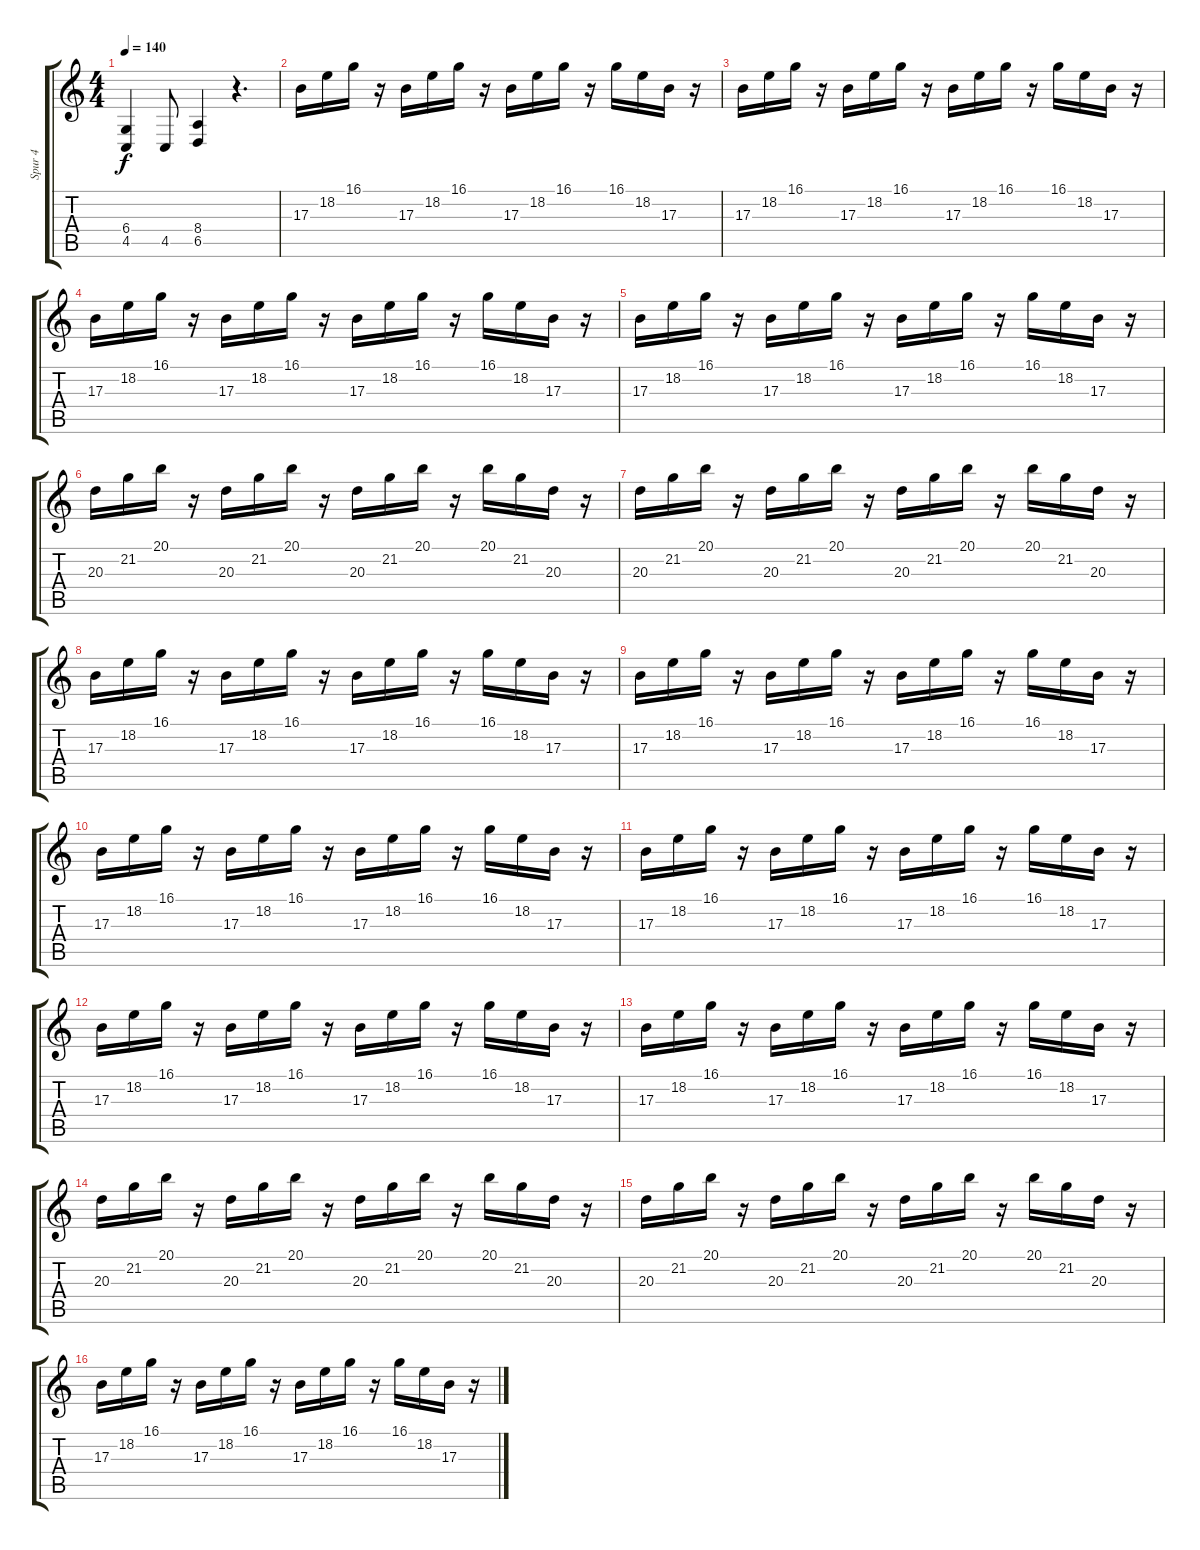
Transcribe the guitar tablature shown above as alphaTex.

\track ("Spur 4" "Spur 4") {instrument stringensemble1}
\staff {score tabs}
\tuning (Eb4 Bb3 Gb3 Db3 Ab2 Eb2) {hide}
\ts (4 4)
\tempo 140
\clef g2
\ks c
(6.4 4.5).4{dy f} 4.5.8 (8.4 6.5).4 r.4{d} |
17.3.16{volume 12 instrument synthstrings2} 18.2.16 16.1.16 r.16 17.3.16 18.2.16 16.1.16 r.16 17.3.16 18.2.16 16.1.16 r.16 16.1.16 18.2.16 17.3.16 r.16 |
17.3.16 18.2.16 16.1.16 r.16 17.3.16 18.2.16 16.1.16 r.16 17.3.16 18.2.16 16.1.16 r.16 16.1.16 18.2.16 17.3.16 r.16 |
17.3.16 18.2.16 16.1.16 r.16 17.3.16 18.2.16 16.1.16 r.16 17.3.16 18.2.16 16.1.16 r.16 16.1.16 18.2.16 17.3.16 r.16 |
17.3.16 18.2.16 16.1.16 r.16 17.3.16 18.2.16 16.1.16 r.16 17.3.16 18.2.16 16.1.16 r.16 16.1.16 18.2.16 17.3.16 r.16 |
20.3.16 21.2.16 20.1.16 r.16 20.3.16 21.2.16 20.1.16 r.16 20.3.16 21.2.16 20.1.16 r.16 20.1.16 21.2.16 20.3.16 r.16 |
20.3.16 21.2.16 20.1.16 r.16 20.3.16 21.2.16 20.1.16 r.16 20.3.16 21.2.16 20.1.16 r.16 20.1.16 21.2.16 20.3.16 r.16 |
17.3.16 18.2.16 16.1.16 r.16 17.3.16 18.2.16 16.1.16 r.16 17.3.16 18.2.16 16.1.16 r.16 16.1.16 18.2.16 17.3.16 r.16 |
17.3.16 18.2.16 16.1.16 r.16 17.3.16 18.2.16 16.1.16 r.16 17.3.16 18.2.16 16.1.16 r.16 16.1.16 18.2.16 17.3.16 r.16 |
17.3.16 18.2.16 16.1.16 r.16 17.3.16 18.2.16 16.1.16 r.16 17.3.16 18.2.16 16.1.16 r.16 16.1.16 18.2.16 17.3.16 r.16 |
17.3.16 18.2.16 16.1.16 r.16 17.3.16 18.2.16 16.1.16 r.16 17.3.16 18.2.16 16.1.16 r.16 16.1.16 18.2.16 17.3.16 r.16 |
17.3.16 18.2.16 16.1.16 r.16 17.3.16 18.2.16 16.1.16 r.16 17.3.16 18.2.16 16.1.16 r.16 16.1.16 18.2.16 17.3.16 r.16 |
17.3.16 18.2.16 16.1.16 r.16 17.3.16 18.2.16 16.1.16 r.16 17.3.16 18.2.16 16.1.16 r.16 16.1.16 18.2.16 17.3.16 r.16 |
20.3.16 21.2.16 20.1.16 r.16 20.3.16 21.2.16 20.1.16 r.16 20.3.16 21.2.16 20.1.16 r.16 20.1.16 21.2.16 20.3.16 r.16 |
20.3.16 21.2.16 20.1.16 r.16 20.3.16 21.2.16 20.1.16 r.16 20.3.16 21.2.16 20.1.16 r.16 20.1.16 21.2.16 20.3.16 r.16 |
17.3.16 18.2.16 16.1.16 r.16 17.3.16 18.2.16 16.1.16 r.16 17.3.16 18.2.16 16.1.16 r.16 16.1.16 18.2.16 17.3.16 r.16
